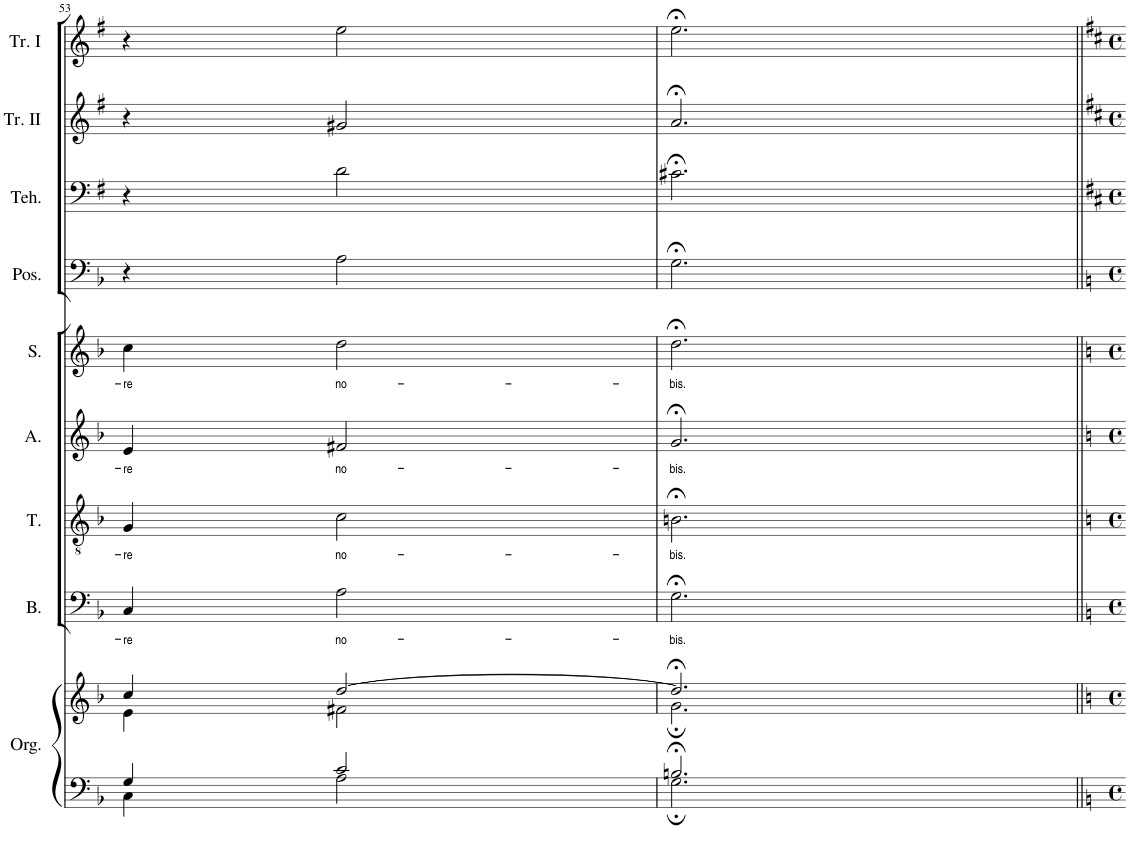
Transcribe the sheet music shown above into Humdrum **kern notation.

**kern	**kern	**kern	**text	**kern	**text	**kern	**text	**kern	**text	**kern	**kern	**kern	**kern
*part9	*part9	*part8	*part8	*part7	*part7	*part6	*part6	*part5	*part5	*part4	*part3	*part2	*part1
*staff10	*staff9	*staff8	*staff8	*staff7	*staff7	*staff6	*staff6	*staff5	*staff5	*staff4	*staff3	*staff2	*staff1
*I"Orgel	*	*I"Bass	*	*I"Tenor	*	*I"Alt	*	*I"Sopran	*	*I"Posaune	*I"Tenorhorn in B	*I"Trompete II in B	*I"Trompete I in B
*I'Org.	*	*I'B.	*	*I'T.	*	*I'A.	*	*I'S.	*	*I'Pos.	*I'Teh.	*I'Tr. II	*I'Tr. I
!!LO:PB:g=z
*clefF4	*clefG2	*clefF4	*	*clefGv2	*	*clefG2	*	*clefG2	*	*clefF4	*clefF4	*clefG2	*clefG2
*	*	*	*	*Trd7c12	*	*	*	*	*	*	*Trd1c2	*Trd1c2	*Trd1c2
*k[b-]	*k[b-]	*k[b-]	*	*k[b-]	*	*k[b-]	*	*k[b-]	*	*k[b-]	*k[f#]	*k[f#]	*k[f#]
*F:	*F:	*F:	*	*F:	*	*F:	*	*F:	*	*F:	*G:	*G:	*G:
*M3/4	*M3/4	*M3/4	*	*M3/4	*	*M3/4	*	*M3/4	*	*M3/4	*M3/4	*M3/4	*M3/4
=53	=53	=53	=53	=53	=53	=53	=53	=53	=53	=53	=53	=53	=53
*^	*^	*	*	*	*	*	*	*	*	*	*	*	*
!	!	!	!	!	!LO:LY:b	!	!LO:LY:b	!	!LO:LY:b	!	!LO:LY:b	!	!	!	!
4G/	4C\	4cc/	4e\	4C/	-re	4G/	-re	4e/	-re	4cc\	-re	4r	4r	4r	4r
!	!	!	!	!	!LO:LY:b	!	!LO:LY:b	!	!LO:LY:b	!	!LO:LY:b	!	!	!	!
2c/	2A\	[2dd/	2f#X\	2A\	no-	2c\	no-	2f#X/	no-	2dd\	no-	2A\	2d\	2g#X/	2ee\
=54	=54	=54	=54	=54	=54	=54	=54	=54	=54	=54	=54	=54	=54	=54	=54
!	!	!	!	!	!LO:LY:b	!	!LO:LY:b	!	!LO:LY:b	!	!LO:LY:b	!	!	!	!
2.Bn;</	2.G;\	2.dd;</]	2.g;\	2.G;<\	-bis.	2.Bn;<\	-bis.	2.g;</	-bis.	2.dd;<\	-bis.	2.G;<\	2.c#X;<\	2.a;</	2.ee;<\
*v	*v	*	*	*	*	*	*	*	*	*	*	*	*	*	*
*	*v	*v	*	*	*	*	*	*	*	*	*	*	*	*
=||	=||	=||	=||	=||	=||	=||	=||	=||	=||	=||	=||	=||	=||
*-	*-	*-	*-	*-	*-	*-	*-	*-	*-	*-	*-	*-	*-
